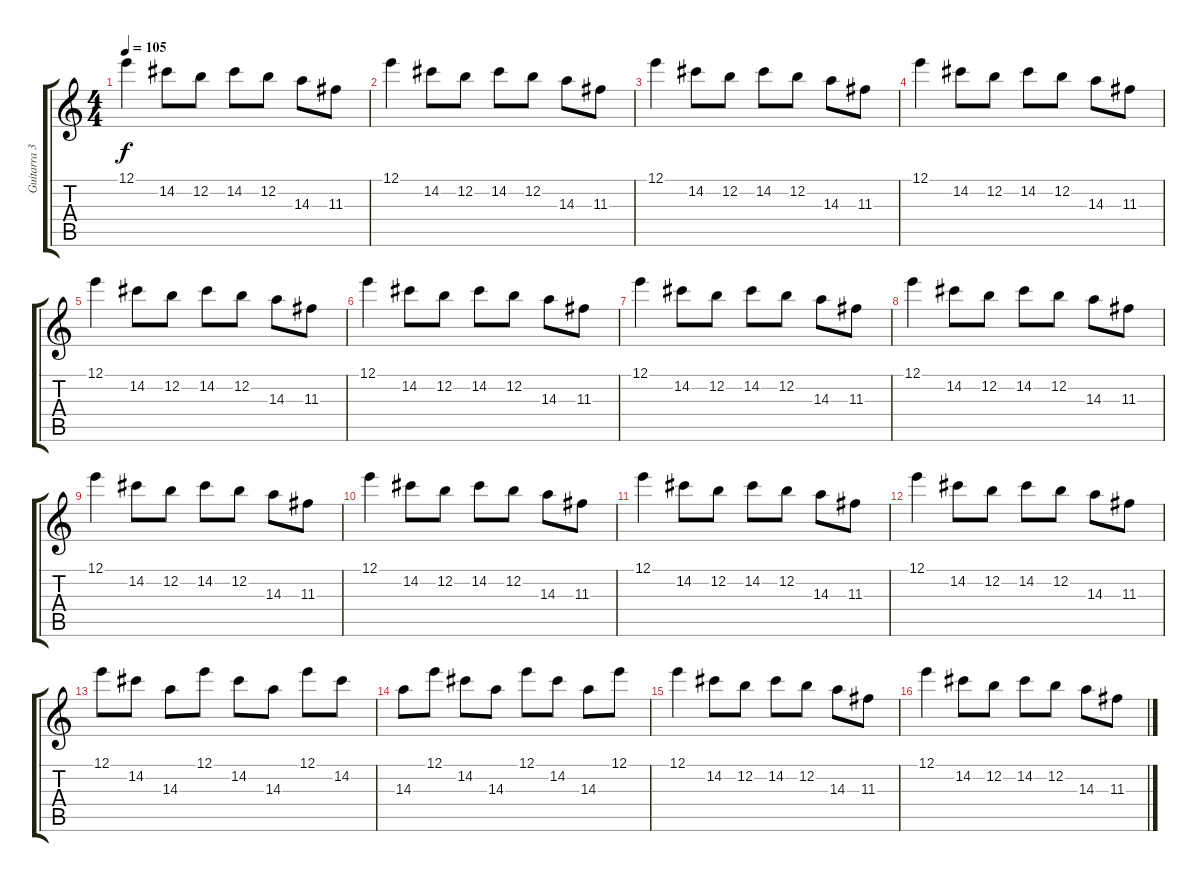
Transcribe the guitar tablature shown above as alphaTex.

\track ("Guitarra 3" "Guitarra 3") {instrument distortionguitar}
\staff {score tabs}
\tuning (E4 B3 G3 D3 A2 E2) {hide}
\ts (4 4)
\tempo 105
\clef g2
\ks c
12.1.4{dy f} 14.2.8 12.2.8 14.2.8 12.2.8 14.3.8 11.3.8 |
12.1.4 14.2.8 12.2.8 14.2.8 12.2.8 14.3.8 11.3.8 |
12.1.4 14.2.8 12.2.8 14.2.8 12.2.8 14.3.8 11.3.8 |
12.1.4 14.2.8 12.2.8 14.2.8 12.2.8 14.3.8 11.3.8 |
12.1.4 14.2.8 12.2.8 14.2.8 12.2.8 14.3.8 11.3.8 |
12.1.4 14.2.8 12.2.8 14.2.8 12.2.8 14.3.8 11.3.8 |
12.1.4 14.2.8 12.2.8 14.2.8 12.2.8 14.3.8 11.3.8 |
12.1.4 14.2.8 12.2.8 14.2.8 12.2.8 14.3.8 11.3.8 |
12.1.4 14.2.8 12.2.8 14.2.8 12.2.8 14.3.8 11.3.8 |
12.1.4 14.2.8 12.2.8 14.2.8 12.2.8 14.3.8 11.3.8 |
12.1.4 14.2.8 12.2.8 14.2.8 12.2.8 14.3.8 11.3.8 |
12.1.4 14.2.8 12.2.8 14.2.8 12.2.8 14.3.8 11.3.8 |
12.1.8 14.2.8 14.3.8 12.1.8 14.2.8 14.3.8 12.1.8 14.2.8 |
14.3.8 12.1.8 14.2.8 14.3.8 12.1.8 14.2.8 14.3.8 12.1.8 |
12.1.4 14.2.8 12.2.8 14.2.8 12.2.8 14.3.8 11.3.8 |
12.1.4 14.2.8 12.2.8 14.2.8 12.2.8 14.3.8 11.3.8
